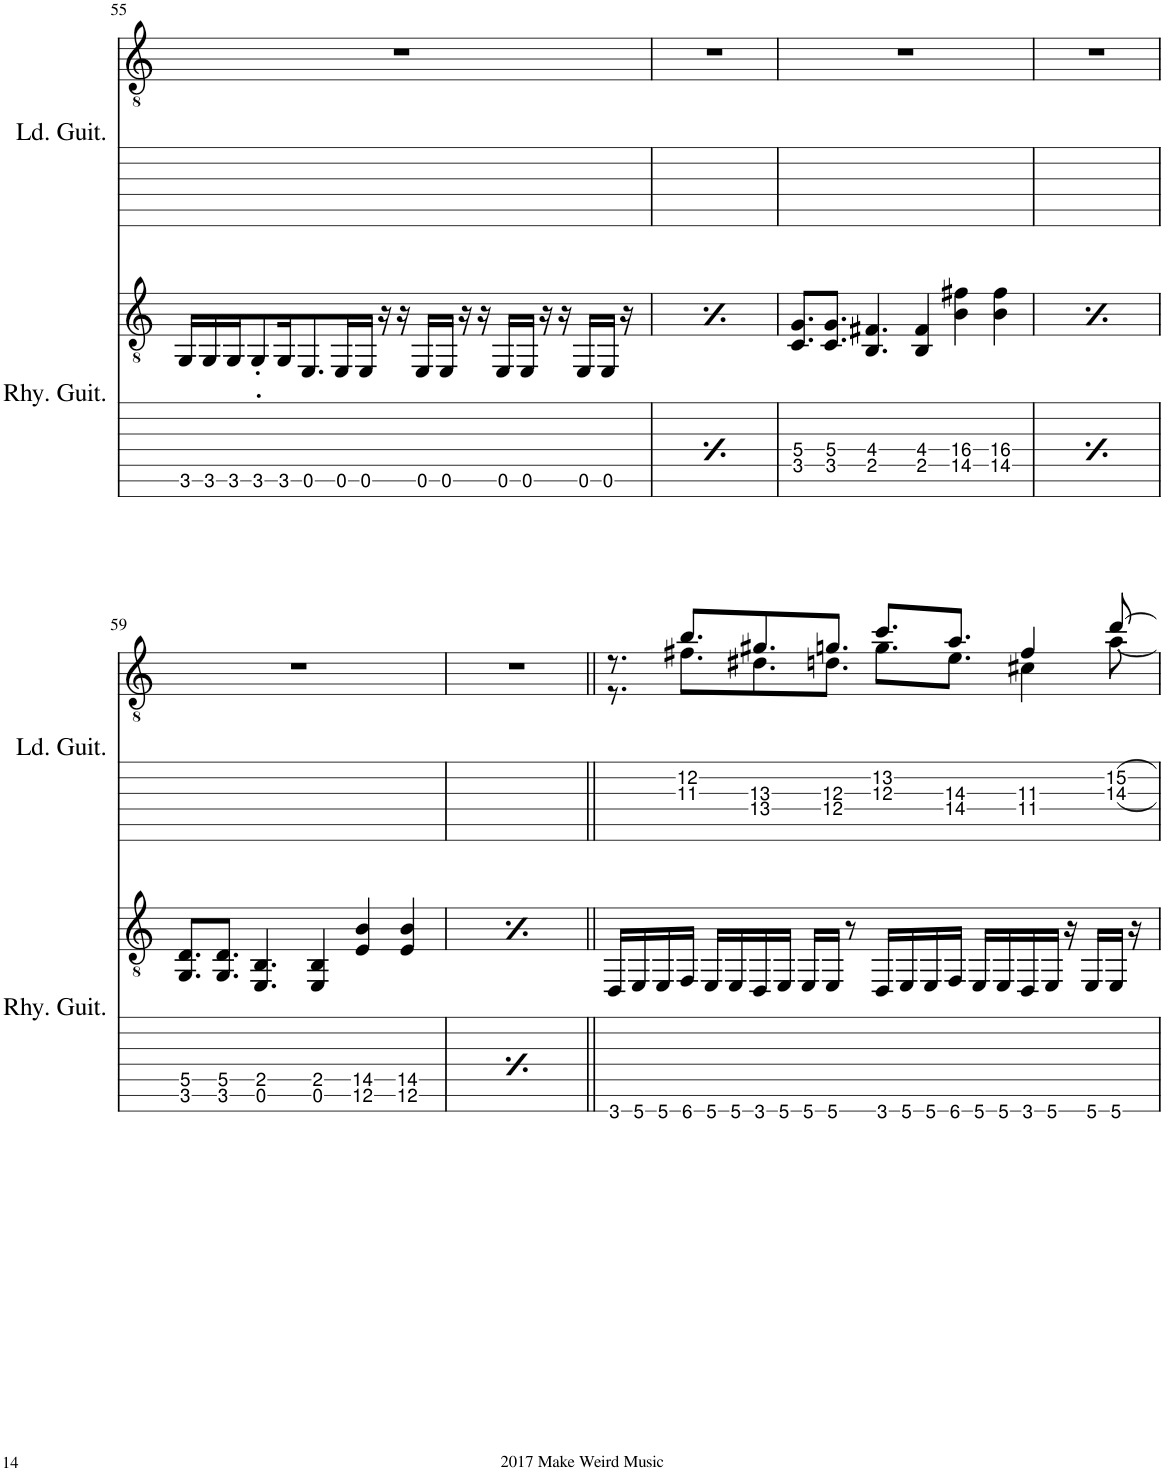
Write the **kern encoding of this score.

**kern	**kern	**kern	**kern
*part2	*part2	*part1	*part1
*staff4	*staff3	*staff2	*staff1
*I"Rhythm Guitar	*	*I"Lead Guitar	*
*I'Rhy. Guit.	*	*I'Ld. Guit.	*
!!LO:PB:g=z
*	*clefGv2	*	*clefGv2
*k[]	*k[]	*k[]	*k[]
*M6/4	*M6/4	*M6/4	*M6/4
=55	=55	=55	=55
16GGLL	16GG/LL	1.r	1.r
16GG	16GG/	.	.
16GGJ	16GG/J	.	.
8GG'	8GG'/	.	.
16GGK	16GG/K	.	.
8.EE	8.EE/	.	.
16EEL	16EE/L	.	.
16EEJJ	16EE/JJ	.	.
16r	16r	.	.
16r	16r	.	.
16EELL	16EE/LL	.	.
16EEJJ	16EE/JJ	.	.
16r	16r	.	.
16r	16r	.	.
16EELL	16EE/LL	.	.
16EEJJ	16EE/JJ	.	.
16r	16r	.	.
16r	16r	.	.
16EELL	16EE/LL	.	.
16EEJJ	16EE/JJ	.	.
16r	16r	.	.
=56	=56	=56	=56
16GGLL	16GG/LL	1.r	1.r
16GG	16GG/	.	.
16GGJ	16GG/J	.	.
8GG'	8GG'/	.	.
16GGK	16GG/K	.	.
8.EE	8.EE/	.	.
16EEL	16EE/L	.	.
16EEJJ	16EE/JJ	.	.
16r	16r	.	.
16r	16r	.	.
16EELL	16EE/LL	.	.
16EEJJ	16EE/JJ	.	.
16r	16r	.	.
16r	16r	.	.
16EELL	16EE/LL	.	.
16EEJJ	16EE/JJ	.	.
16r	16r	.	.
16r	16r	.	.
16EELL	16EE/LL	.	.
16EEJJ	16EE/JJ	.	.
16r	16r	.	.
=57	=57	=57	=57
8.C\ 8.G\L	8.C/ 8.G/L	1.r	1.r
8.C\ 8.G\J	8.C/ 8.G/J	.	.
4.BB 4.F#	4.BB/ 4.F#X/	.	.
4BB 4F#	4BB/ 4F#/	.	.
4B 4f#	4B\ 4f#X\	.	.
4B 4f#	4B\ 4f#\	.	.
=58	=58	=58	=58
8.C\ 8.G\L	8.C/ 8.G/L	1.r	1.r
8.C\ 8.G\J	8.C/ 8.G/J	.	.
4.BB 4.F#	4.BB/ 4.F#X/	.	.
4BB 4F#	4BB/ 4F#/	.	.
4B 4f#	4B\ 4f#X\	.	.
4B 4f#	4B\ 4f#\	.	.
!!LO:LB:g=z
=59	=59	=59	=59
8.GG\ 8.D\L	8.GG/ 8.D/L	1.r	1.r
8.GG\ 8.D\J	8.GG/ 8.D/J	.	.
4.EE 4.BB	4.EE/ 4.BB/	.	.
4EE 4BB	4EE/ 4BB/	.	.
4E 4B	4E/ 4B/	.	.
4E 4B	4E/ 4B/	.	.
=60	=60	=60	=60
8.GG\ 8.D\L	8.GG/ 8.D/L	1.r	1.r
8.GG\ 8.D\J	8.GG/ 8.D/J	.	.
4.EE 4.BB	4.EE/ 4.BB/	.	.
4EE 4BB	4EE/ 4BB/	.	.
4E 4B	4E/ 4B/	.	.
4E 4B	4E/ 4B/	.	.
=61||	=61||	=61||	=61||
*	*	*^	*^
16DDLL	16DD/LL	8.r	8.r	8.r	8.r
16EE	16EE/	.	.	.	.
16EE	16EE/	.	.	.	.
16FF	16FF/JJ	8.bL	8.f#L	8.b/L	8.f#X\L
16EE	16EE/LL	.	.	.	.
16EE	16EE/	.	.	.	.
16DD	16DD/	8.g#X	8.d#	8.g#X/	8.d#X\
16EE	16EE/JJ	.	.	.	.
16EE	16EE/LL	.	.	.	.
16EEJJ	16EE/JJ	8.gnJ	8.dJ	8.gn/J	8.dn\J
8r	8r	.	.	.	.
16DDLL	16DD/LL	8.ccL	8.gL	8.cc/L	8.g\L
16EE	16EE/	.	.	.	.
16EE	16EE/	.	.	.	.
16FF	16FF/JJ	8.aJ	8.eJ	8.a/J	8.e\J
16EE	16EE/LL	.	.	.	.
16EE	16EE/	.	.	.	.
16DD	16DD/	4f#X	4c#	4f#/	4c#X\
16EEJJ	16EE/JJ	.	.	.	.
16r	16r	.	.	.	.
16EELL	16EE/LL	.	.	.	.
16EEJJ	16EE/JJ	[8dd	[8a	[8dd/	[8a\
16r	16r	.	.	.	.
*	*	*v	*v	*	*
*	*	*	*v	*v
=	=	=	=
*-	*-	*-	*-
